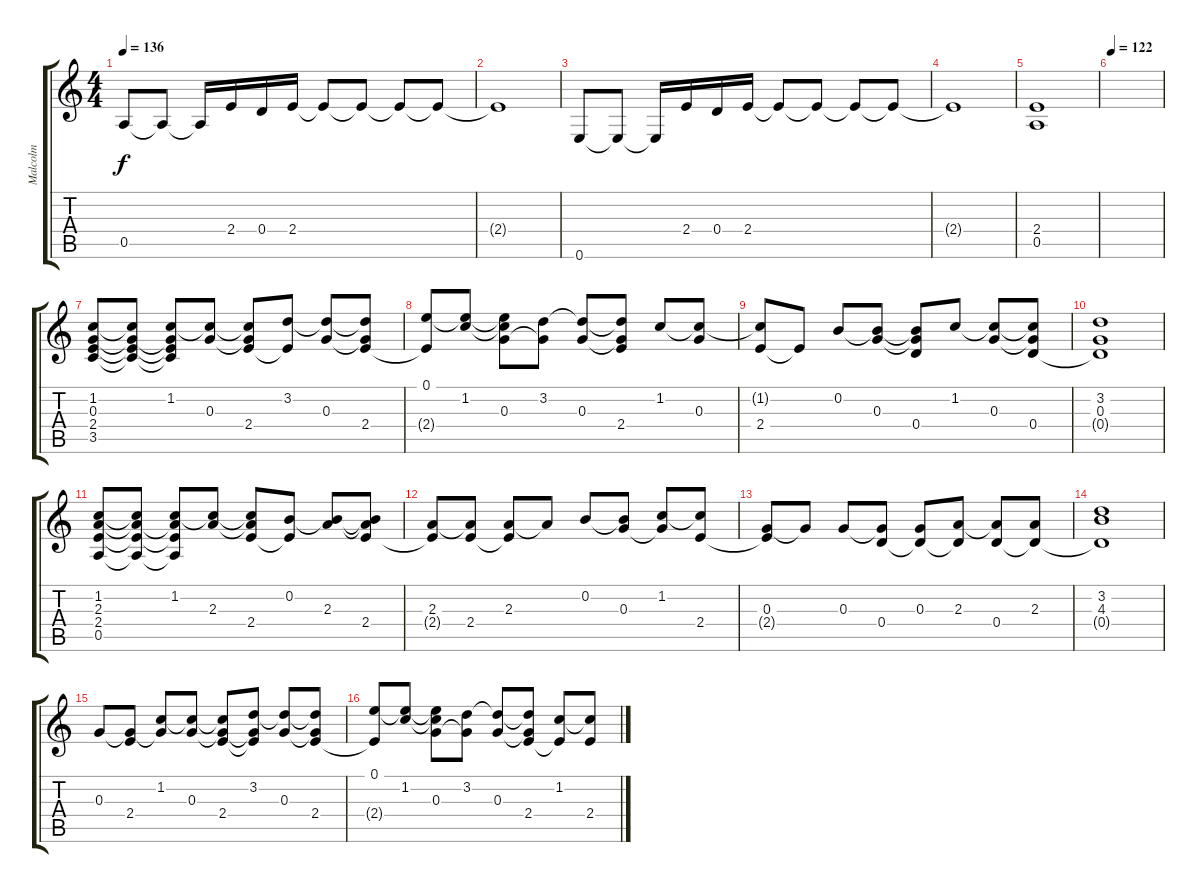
\track ("Malcolm" "Malcolm") {instrument distortionguitar}
\staff {score tabs}
\tuning (E4 B3 G3 D3 A2 E2) {hide}
\ts (4 4)
\tempo 136
\clef g2
\ks c
0.5.8{dy f} 0.5{t}.8 0.5{t}.16 2.4.16 0.4.16 2.4.16 2.4{t}.8 2.4{t}.8 2.4{t}.8 2.4{t}.8 |
2.4{t}.1 |
0.6.8 0.6{t}.8 0.6{t}.16 2.4.16 0.4.16 2.4.16 2.4{t}.8 2.4{t}.8 2.4{t}.8 2.4{t}.8 |
2.4{t}.1 |
(2.4 0.5).1 |
\tempo 122
|
(1.2 0.3 2.4 3.5).8 (1.2{t} 0.3{t} 2.4{t} 3.5{t}).8 (1.2 0.3{t} 2.4{t} 3.5{t}).8 (1.2{t} 0.3).8 (1.2{t} 0.3{t} 2.4).8 (3.2 2.4{t}).8 (3.2{t} 0.3).8 (3.2{t} 0.3{t} 2.4).8 |
(0.1 2.4{t}).8 (0.1{t} 1.2).8 (0.1{t} 1.2{t} 0.3).8 (3.2 0.3{t}).8 (3.2{t} 0.3).8 (3.2{t} 0.3{t} 2.4).8 1.2.8 (1.2{t} 0.3).8 |
(1.2{t} 2.4).8 2.4{t}.8 0.2.8 (0.2{t} 0.3).8 (0.2{t} 0.3{t} 0.4).8 1.2.8 (1.2{t} 0.3).8 (1.2{t} 0.3{t} 0.4).8 |
(3.2 0.3 0.4{t}).1 |
(1.2 2.3 2.4 0.5).8 (1.2{t} 2.3{t} 2.4{t} 0.5{t}).8 (1.2 2.3{t} 2.4{t} 0.5{t}).8 (1.2{t} 2.3).8 (1.2{t} 2.3{t} 2.4).8 (0.2 2.4{t}).8 (0.2{t} 2.3).8 (0.2{t} 2.3{t} 2.4).8 |
(2.3 2.4{t}).8 (2.3{t} 2.4).8 (2.3 2.4{t}).8 2.3{t}.8 0.2.8 (0.2{t} 0.3).8 (1.2 0.3{t}).8 (1.2{t} 2.4).8 |
(0.3 2.4{t}).8 0.3{t}.8 0.3.8 (0.3{t} 0.4).8 (0.3 0.4{t}).8 (2.3 0.4{t}).8 (2.3{t} 0.4).8 (2.3 0.4{t}).8 |
(3.2 4.3 0.4{t}).1 |
0.3.8 (0.3{t} 2.4).8 (1.2 0.3{t}).8 (1.2{t} 0.3).8 (1.2{t} 0.3{t} 2.4).8 (3.2 0.3{t} 2.4{t}).8 (3.2{t} 0.3).8 (3.2{t} 0.3{t} 2.4).8 |
(0.1 2.4{t}).8 (0.1{t} 1.2).8 (0.1{t} 1.2{t} 0.3).8 (3.2 0.3{t}).8 (3.2{t} 0.3).8 (3.2{t} 0.3{t} 2.4).8 (1.2 2.4{t}).8 (1.2{t} 2.4).8
